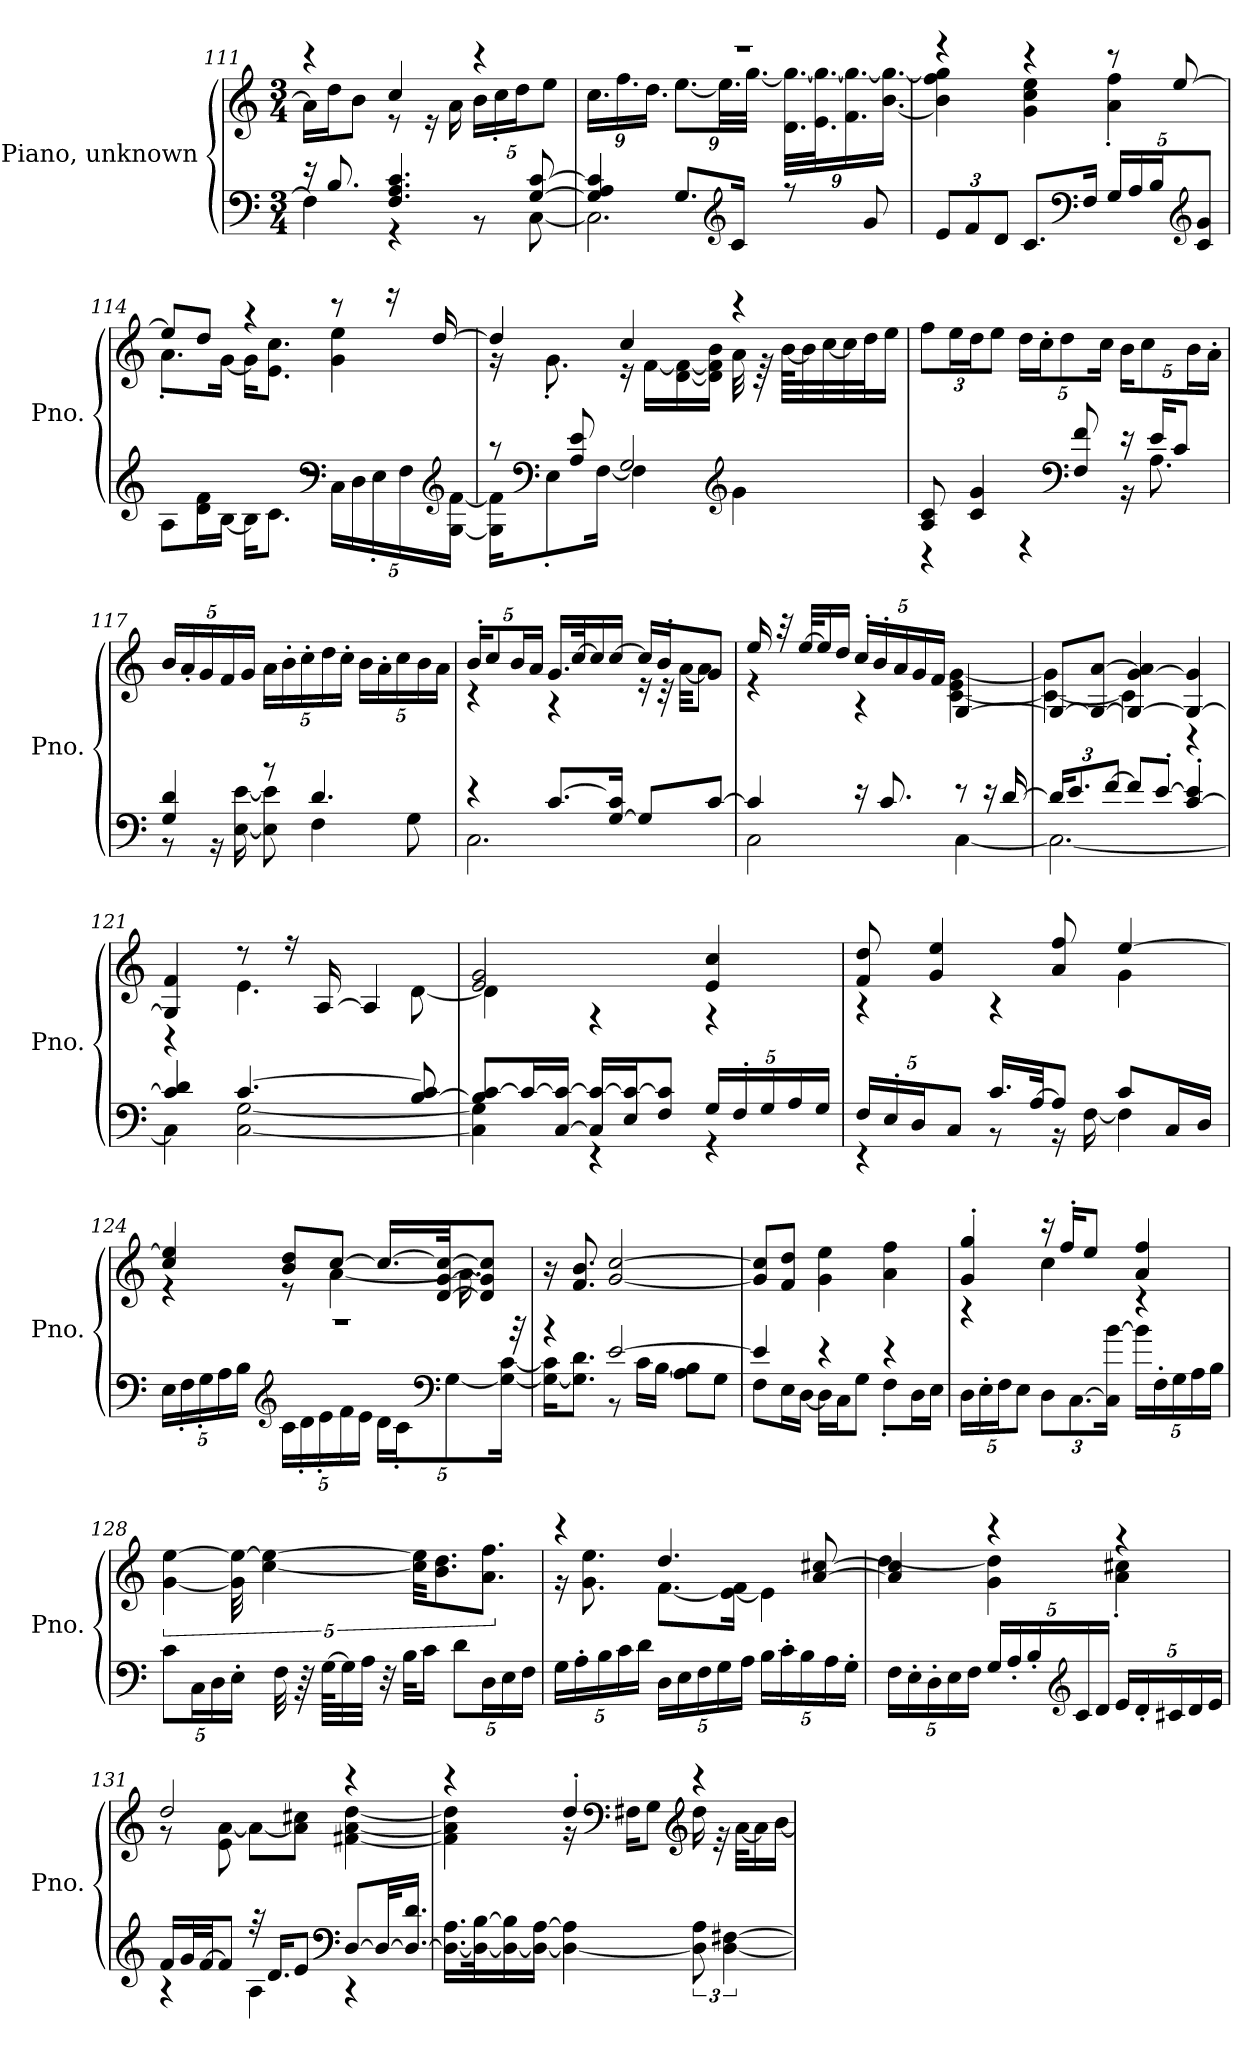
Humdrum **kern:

**kern	**kern
*part1	*part1
*staff2	*staff1
*I"Piano, unknown	*
*I'Pno.	*
*clefF4	*clefG2
*k[]	*k[]
*M3/4	*M3/4
=111	=111
*^	*^
16r	4F\]	4r	16a\LL]
8.B/	.	.	16dd\J
.	.	.	8b\J
4.F/ 4.A/ 4.c/	4r	4cc/	8r
.	.	.	16r
.	.	.	16a\
*	*	*	*Xbrackettup
.	8r	4r	20b\LL
.	.	.	20cc'\
.	.	.	20dd\J
[8G/ [8c/	[8C\	.	.
.	.	.	10ee\J
!!LO:LB:g=z	!!
=112	=112	=112	=112
4G/] 4A/ 4c/]	2.C\]	2.r	18.cc\LL
.	.	.	18.ff\
.	.	.	18.dd\JJ
8.G/L	.	.	[9.ee\L
.	.	.	36.ee\LL]
*clefG2	*	*	*
16c/Jk	.	.	.
.	.	.	[36.gg\JJJ
8r	.	.	36.d\ 36.gg\_LLL
.	.	.	36.e\ 36.gg\_J
.	.	.	18.f\ 18.gg\_
8g/	.	.	.
.	.	.	[18.b\ 18.gg\_JJ
*v	*v	*	*
=113	=113	=113
*Xbrackettup	*	*
12e/L	4r	4b\] 4ff\ 4gg\]
12f/	.	.
12d/J	.	.
8.c/L	4r	4g\ 4cc\ 4ee\
*clefF4	*	*
16F/Jk	.	.
20G/LL	8r	4a\' 4ff\'
20A/	.	.
20B/J	.	.
.	[8ee/	.
*clefG2	*	*
10c/ 10g/J	.	.
!!LO:PB:g=z	!!
=114	=114	=114
*^	*	*
2.r	8A\L	8ee/L]	8.a'\L
.	16d\ 16f\L	8dd/J	.
.	[16B\JJ	.	[16g\Jk
.	16B\KL]	4r	16g\KL]
.	8.c\J	.	8.e\ 8.cc\J
*clefF4	*	*	*
.	20C\LL	8r	4g\ 4ee\
.	20D\	.	.
.	20E'\	.	.
.	.	16r	.
.	20F\	.	.
.	.	[16dd/	.
*clefG2	*	*	*
.	[20G\ [20f\JJ	.	.
=115	=115	=115	=115
8r	16G\] 16f\]KL	4dd/]	16r
*clefF4	*	*	*
.	8E'\	.	8.g'\
8A/ 8e/	.	.	.
.	[16F\Jk	.	.
2G/	4F\]	4cc/	16r
.	.	.	[16f\LL
.	.	.	[16d\ 16f\_
.	.	.	16d\] 16f\] 16b\JJ
*clefG2	*	*	*
.	4g\	4r	32a\
.	.	.	64r
.	.	.	[64b\KLLL
.	.	.	32b\]
.	.	.	[32cc\
.	.	.	32cc\]
.	.	.	32dd\J
.	.	.	16ee\JJ
*	*	*v	*v
!!LO:LB:g=z
=116	=116	=116
8A/ 8c/	4r	12ff\L
.	.	24ee\L
4c/ 4g/	.	24dd\J
.	.	12ee\J
.	4r	20dd\LL
.	.	20cc'\J
.	.	10dd\
*clefF4	*	*
8F/ 8f/	.	.
.	.	20cc\Jk
16r	16r	20b\KL
.	.	10cc\
16e/KL	8.A\	.
8c/J	.	.
.	.	20b\L
.	.	20a'\JJ
=117	=117	=117
4G/ 4d/	8r	20b/LL
.	.	20a'/
.	.	20g/
.	16r	.
.	.	20f/
.	[16E\ [16e\	.
.	.	20g/JJ
8r	8E\] 8e\]	20a\LL
.	.	20b'\
.	.	20cc'\
4.d/	4F\	.
.	.	20dd\
.	.	20cc'\JJ
.	.	20b\LL
.	.	20a'\
.	.	20cc\
.	8G\	.
.	.	20b\
.	.	20a\JJ
=118	=118	=118
*	*	*^
4r	2.C\	20b'/KL	4r
.	.	10cc/	.
.	.	20b/L	.
.	.	20a/JJ	.
[8.c/L	.	16.g/LL	4r
.	.	[32cc/K	.
.	.	16cc/]	.
[16G/ 16c/]Jk	.	[16cc/JJ	.
8G/L]	.	16cc/LL]	16r
.	.	16b'/J	32r
.	.	.	[32a\KKL
[8c/J	.	8g/J	8a\J]
!!LO:LB:g=z	!!
=119	=119	=119	=119
4c/]	2C\	16ee/	4r
.	.	32r	.
.	.	[32ee/KLL	.
.	.	16ee/]	.
.	.	16dd/JJ	.
16r	.	20cc'/LL	4r
.	.	20b'/	.
8.c/	.	.	.
.	.	20a/	.
.	.	20g/	.
.	.	20f/JJ	.
8r	[4C\	[4G/	[4c\ 4e\ [4g\
16r	.	.	.
[16d/	.	.	.
=120	=120	=120	=120
24d/KL]	2.C\_	8G/L_	4c\_ 4g\]
12.e/	.	.	.
.	.	8G/_ [8a/J	.
[12f/J	.	.	.
8f/L]	.	4G/_ [4g/ 4a/]	4c\]
[8e'/J	.	.	.
[4c/' 4e/]'	.	4G/_ 4g/]	4r
=121	=121	=121	=121
4c/] 4d/	4C\]	4G/] 4f/	4r
[4.c/	[2C\ [2G\	8r	4.e\
.	.	16r	.
.	.	[16A/	.
.	.	4A/]	.
[8B/ 8c/]	.	.	[8d\
!!LO:LB:g=z	!!
=122	=122	=122	=122
8B/] [8c/L	4C\] 4G\]	2e/ 2g/	4d\]
16c/L_	.	.	.
[16C/ 16c/_JJ	.	.	.
16C/] 16c/_LL	4r	.	4r
16E/ 16c/_J	.	.	.
8F/ 8c/]J	.	.	.
20G/LL	4r	4e/ 4cc/	4r
20F'/	.	.	.
20G/	.	.	.
20A/	.	.	.
20G/JJ	.	.	.
=123	=123	=123	=123
20F/LL	4r	8f/ 8dd/	4r
20E'/	.	.	.
20D/J	.	.	.
.	.	4g/ 4ee/	.
10C/J	.	.	.
16.c/LL	8r	.	4r
[32A/JK	.	.	.
8A/J]	16r	8a/ 8ff/	.
.	[16F\	.	.
8c/L	4F\]	[4ee/	4g\
16C/L	.	.	.
16D/JJ	.	.	.
!!LO:LB:g=z	!!
=124	=124	=124	=124
2.r	20E\LL	4cc/ 4ee/]	4r
.	20F'\	.	.
.	20G'\	.	.
.	20A\	.	.
.	20B\JJ	.	.
*clefG2	*	*	*
.	20c\LL	8b/ 8dd/L	8r
.	20d'\	.	.
.	20e'\	.	.
.	.	[8cc/J	[4a\
.	20f\	.	.
.	20e\JJ	.	.
.	20d\LL	16.cc/LL_	.
.	20c'\J	.	.
.	.	[32d/ [32g/ 32cc/_JK	.
*clefF4	*	*	*
.	[10G\	.	.
.	.	8d/] 8g/] 8cc/]J	16.a\]
.	20G\_ [20c\Jk	.	.
.	.	.	32r
*	*	*v	*v
=125	=125	=125
4r	16G\_ 16c\]KL	16r
.	8.G\] 8.d\J	8.f/ 8.b/
[2e/	8r	[2g/ [2cc/
.	16c\LL	.
.	[16B\JJ	.
.	8A\ 8B\]L	.
.	8G\J	.
=126	=126	=126
4e/]	8F\L	8g/] 8cc/]L
.	16E\L	8f/ 8dd/J
.	[16D\JJ	.
4r	16D\LL]	4g\ 4ee\
.	16C\J	.
.	8G\J	.
4r	8F'\L	4a\ 4ff\
.	16D\L	.
.	16E\JJ	.
*v	*v	*
!!LO:LB:g=z
=127	=127
*	*^
20D\LL	4g/' 4gg/'	4r
20E'\	.	.
20F\J	.	.
10E\J	.	.
12D\L	16r	4cc\
.	16ff'/KL	.
[12.C\	.	.
.	8ee/J	.
24C\] [24b\Jk	.	.
20b\LL]	4a/ 4ff/	4r
20F'\	.	.
20G\	.	.
20A\	.	.
20B\JJ	.	.
*	*v	*v
=128	=128
*	*brackettup
10c\L	[5g\ [5ee\
20C\L	.
20D\	.
20E'\JJ	40g\] 40ee\_
.	[5cc\ 5ee\_
32F\	.
64r	.
[64G\KLLL	.
32G\]	.
32A\JJJ	.
32r	.
32B\KLL	.
.	40cc\] 40ee\]KKL
16c\JJ	.
.	10.b\ 10.dd\
10d\L	.
20D\L	10.a\ 10.ff\J
20E\	.
20F\JJ	.
=129	=129
*	*^
20G\LL	4r	16r
20A'\	.	.
.	.	8.g\ 8.ee\
20B\	.	.
20c\	.	.
20d\JJ	.	.
20D\LL	4.dd/	[8.f\L
20E\	.	.
20F\	.	.
20G\	.	.
.	.	[16e\ 16f\]Jk
20A\JJ	.	.
20B\LL	.	4e\]
20c'\	.	.
20B\	.	.
.	[8a/ [8cc#X/	.
20A\	.	.
20G'\JJ	.	.
!!LO:PB:g=z	!!
=130	=130	=130
20F\LL	4a/] 4cc#/]	[4dd\
20E'\	.	.
20D'\	.	.
20E\	.	.
20F\JJ	.	.
20G/LL	4r	4g\ 4dd\]
20A'/	.	.
20B'/	.	.
*clefG2	*	*
20c/	.	.
20d/JJ	.	.
20e/LL	4r	4a\' 4cc#X\'
20d'/	.	.
20c#X/	.	.
20d/	.	.
20e/JJ	.	.
=131	=131	=131
*^	*	*
16f/LL	4r	2dd/	8r
32g/L	.	.	.
[32f/JJ	.	.	.
8f/J]	.	.	8e\ [8a\
32r	4A\	.	8a\L_
16.d/KL	.	.	.
8e/J	.	.	8a\] 8cc#X\J
*clefF4	*	*	*
[8D/L	4r	4r	[4f#X\ [4a\ [4dd\
32D/KL_	.	.	.
16.D/_ 16.d/JJ	.	.	.
*v	*v	*	*
!!LO:LB:g=z	!!
=132	=132	=132
16.D\_ 16.A\LL	4r	4f#\] 4a\] 4dd\]
32D\_ [32B\K	.	.
16D\_ 16B\]	.	.
16D\_ [16A\JJ	.	.
4D\_ 4A\]	4dd'/	16r
*	*clefF4	*
.	.	16F#X\KL
.	.	8G\J
*	*clefG2	*
*brackettup	*	*
12D\] 12A\	4r	16dd\
.	.	32r
[6D\ [6F#X\	.	.
.	.	[32a\KLL
.	.	16a\]
.	.	[16b\JJ
*	*v	*v
=	=
*-	*-
